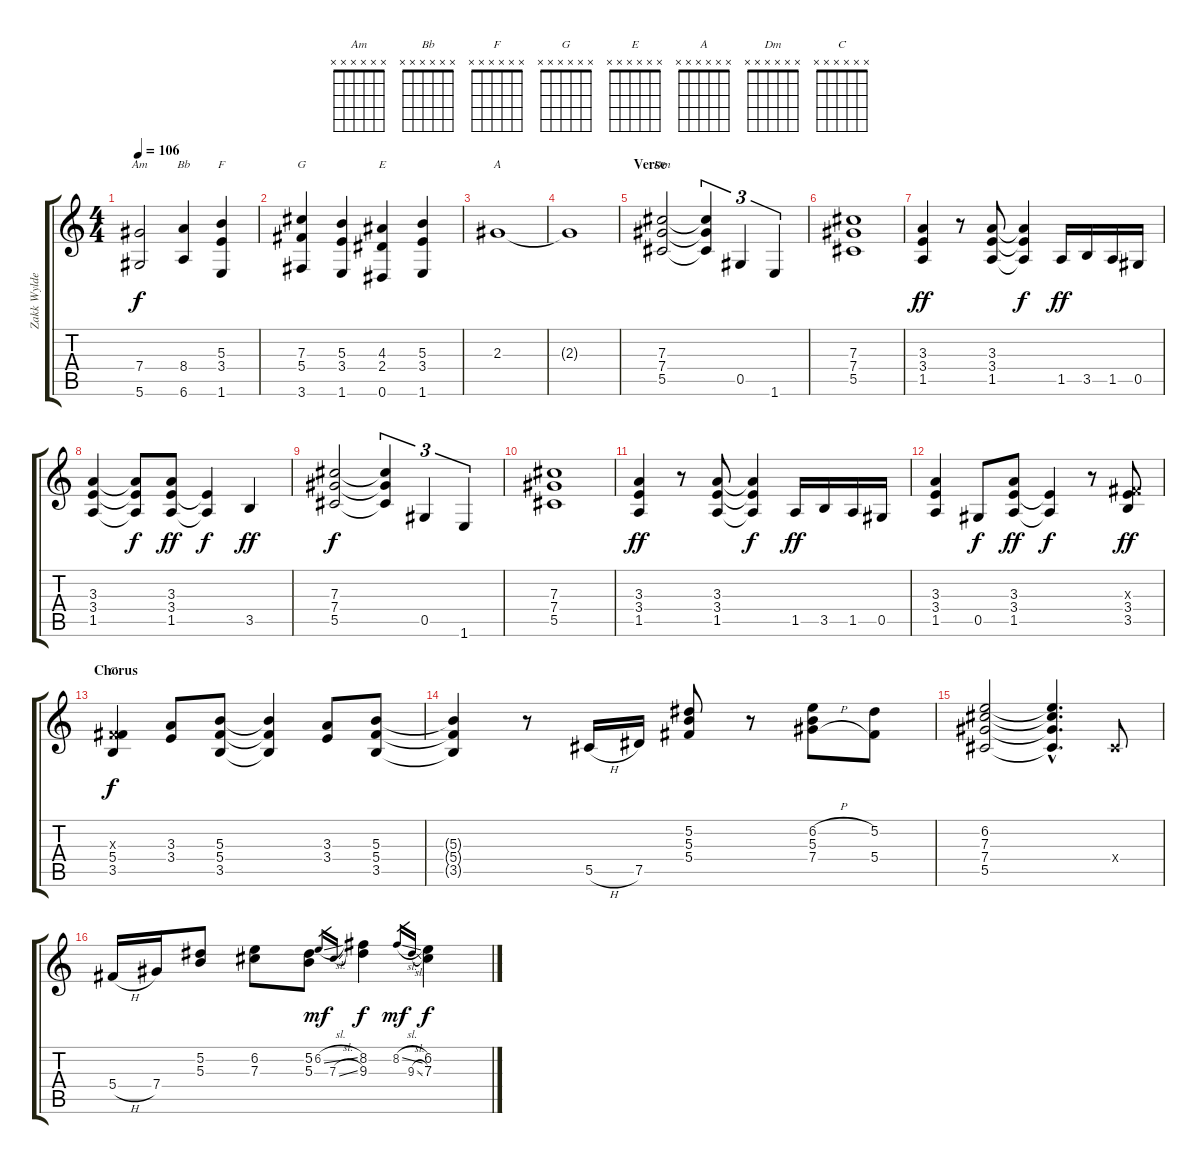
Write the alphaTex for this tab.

\track ("Zakk Wylde" "Zakk Wylde") {instrument distortionguitar}
\staff {score tabs}
\tuning (Eb4 Bb3 Gb3 Db3 Ab2 Eb2) {hide}
\chord ("Am" x x x x x x)
\chord ("Bb" x x x x x x)
\chord ("F" x x x x x x)
\chord ("G" x x x x x x)
\chord ("E" x x x x x x)
\chord ("A" x x x x x x)
\chord ("Dm" x x x x x x)
\chord ("C" x x x x x x)
\ts (4 4)
\tempo 106
\clef g2
\ks c
(7.4 5.6).2{ch "Am" dy f} (8.4 6.6).4{ch "Bb"} (5.3 3.4 1.6).4{ch "F"} |
(7.3 5.4 3.6).4{ch "G"} (5.3 3.4 1.6).4 (4.3 2.4 0.6).4{ch "E"} (5.3 3.4 1.6).4 |
2.3.1{ch "A"} |
2.3{t}.1 |
\section ("" "Verse")
(7.3 7.4 5.5).2{ch "Dm"} (7.3{t} 7.4{t} 5.5{t}).4{tu (3 2)} 0.5.4{tu (3 2)} 1.6.4{tu (3 2)} |
(7.3 7.4 5.5).1 |
(3.3 3.4 1.5).4{dy ff} r.8 (3.3 3.4 1.5).8 (3.3{t} 3.4{t} 1.5{t}).4{dy f} 1.5.16{dy ff} 3.5.16 1.5.16 0.5.16 |
(3.3 3.4 1.5).4 (3.3{t} 3.4{t} 1.5{t}).8{dy f} (3.3 3.4 1.5).8{dy ff} (3.4{t} 1.5{t}).4{dy f} 3.5.4{dy ff} |
(7.3 7.4 5.5).2{dy f} (7.3{t} 7.4{t} 5.5{t}).4{tu (3 2)} 0.5.4{tu (3 2)} 1.6.4{tu (3 2)} |
(7.3 7.4 5.5).1 |
(3.3 3.4 1.5).4{dy ff} r.8 (3.3 3.4 1.5).8 (3.3{t} 3.4{t} 1.5{t}).4{dy f} 1.5.16{dy ff} 3.5.16 1.5.16 0.5.16 |
(3.3 3.4 1.5).4 0.5.8{dy f} (3.3 3.4 1.5).8{dy ff} (3.4{t} 1.5{t}).4{dy f} r.8 (0.3{x} 3.4 3.5).8{dy ff} |
\section ("" "Chorus")
(0.3{x} 5.4 3.5).4{ch "C" dy f} (3.3 3.4).8 (5.3 5.4 3.5).8 (5.3{t} 5.4{t} 3.5{t}).4 (3.3 3.4).8 (5.3 5.4 3.5).8 |
(5.3{t} 5.4{t} 3.5{t}).4 r.8 5.5{h}.16 7.5.16 (5.2 5.3 5.4).8 r.8 (6.2{h} 5.3 7.4{h}).8 (5.2 5.4).8 |
(6.2 7.3 7.4 5.5).2 (6.2{hac t} 7.3{hac t} 7.4{hac t} 5.5{hac t}).4{d} 0.4{x}.8 |
5.4{h}.16 7.4.16 (5.2 5.3).8 (6.2 7.3).8 (5.2 5.3).8 6.2{sl}.16{gr dy mf} 7.3{sl}.16{gr} (8.2 9.3).4{dy f} 8.2{sl}.16{gr dy mf} 9.3{sl}.16{gr} (6.2 7.3).4{dy f}
